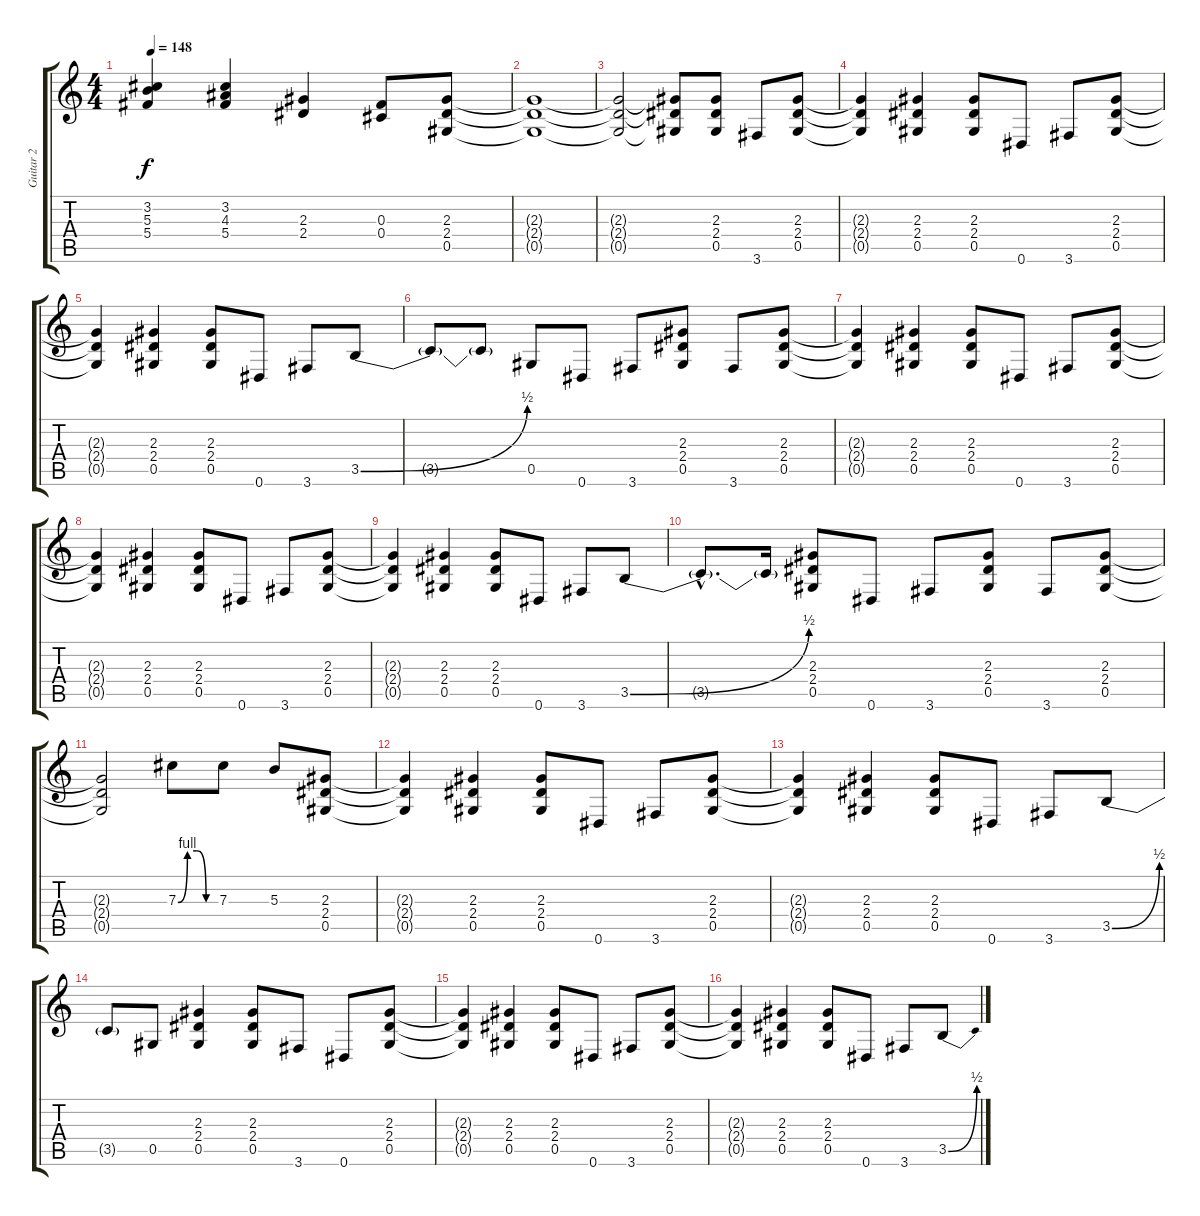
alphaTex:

\track ("Guitar 2" "Guitar 2") {instrument overdrivenguitar}
\staff {score tabs}
\tuning (Eb4 Bb3 Gb3 Db3 Ab2 Eb2) {hide}
\ts (4 4)
\tempo 148
\clef g2
\ks c
(3.2 5.3 5.4).4{dy f} (3.2 4.3 5.4).4 (2.3 2.4).4 (0.3 0.4).8 (2.3 2.4 0.5).8 |
(2.3{t} 2.4{t} 0.5{t}).1 |
(2.3{t} 2.4{t} 0.5{t}).2 (2.3{t} 2.4{t} 0.5{t}).8 (2.3 2.4 0.5).8 3.6.8 (2.3 2.4 0.5).8 |
(2.3{t} 2.4{t} 0.5{t}).4 (2.3 2.4 0.5).4 (2.3 2.4 0.5).8 0.6.8 3.6.8 (2.3 2.4 0.5).8 |
(2.3{t} 2.4{t} 0.5{t}).4 (2.3 2.4 0.5).4 (2.3 2.4 0.5).8 0.6.8 3.6.8 3.5{be (bend 0 0 60 2)}.8 |
3.5{t}.8 3.5{t}.8 0.5.8 0.6.8 3.6.8 (2.3 2.4 0.5).8 3.6.8 (2.3 2.4 0.5).8 |
(2.3{t} 2.4{t} 0.5{t}).4 (2.3 2.4 0.5).4 (2.3 2.4 0.5).8 0.6.8 3.6.8 (2.3 2.4 0.5).8 |
(2.3{t} 2.4{t} 0.5{t}).4 (2.3 2.4 0.5).4 (2.3 2.4 0.5).8 0.6.8 3.6.8 (2.3 2.4 0.5).8 |
(2.3{t} 2.4{t} 0.5{t}).4 (2.3 2.4 0.5).4 (2.3 2.4 0.5).8 0.6.8 3.6.8 3.5{be (bend 0 0 60 2)}.8 |
3.5{hac t}.8{d} 3.5{t}.16 (2.3 2.4 0.5).8 0.6.8 3.6.8 (2.3 2.4 0.5).8 3.6.8 (2.3 2.4 0.5).8 |
(2.3{t} 2.4{t} 0.5{t}).2 7.3{be (custom 0 0 15 4 30 4 45 0 60 0)}.8 7.3.8 5.3.8 (2.3 2.4 0.5).8 |
(2.3{t} 2.4{t} 0.5{t}).4 (2.3 2.4 0.5).4 (2.3 2.4 0.5).8 0.6.8 3.6.8 (2.3 2.4 0.5).8 |
(2.3{t} 2.4{t} 0.5{t}).4 (2.3 2.4 0.5).4 (2.3 2.4 0.5).8 0.6.8 3.6.8 3.5{be (bend 0 0 60 2)}.8 |
3.5{t}.8 0.5.8 (2.3 2.4 0.5).4 (2.3 2.4 0.5).8 3.6.8 0.6.8 (2.3 2.4 0.5).8 |
(2.3{t} 2.4{t} 0.5{t}).4 (2.3 2.4 0.5).4 (2.3 2.4 0.5).8 0.6.8 3.6.8 (2.3 2.4 0.5).8 |
(2.3{t} 2.4{t} 0.5{t}).4 (2.3 2.4 0.5).4 (2.3 2.4 0.5).8 0.6.8 3.6.8 3.5{be (bend 0 0 60 2)}.8
